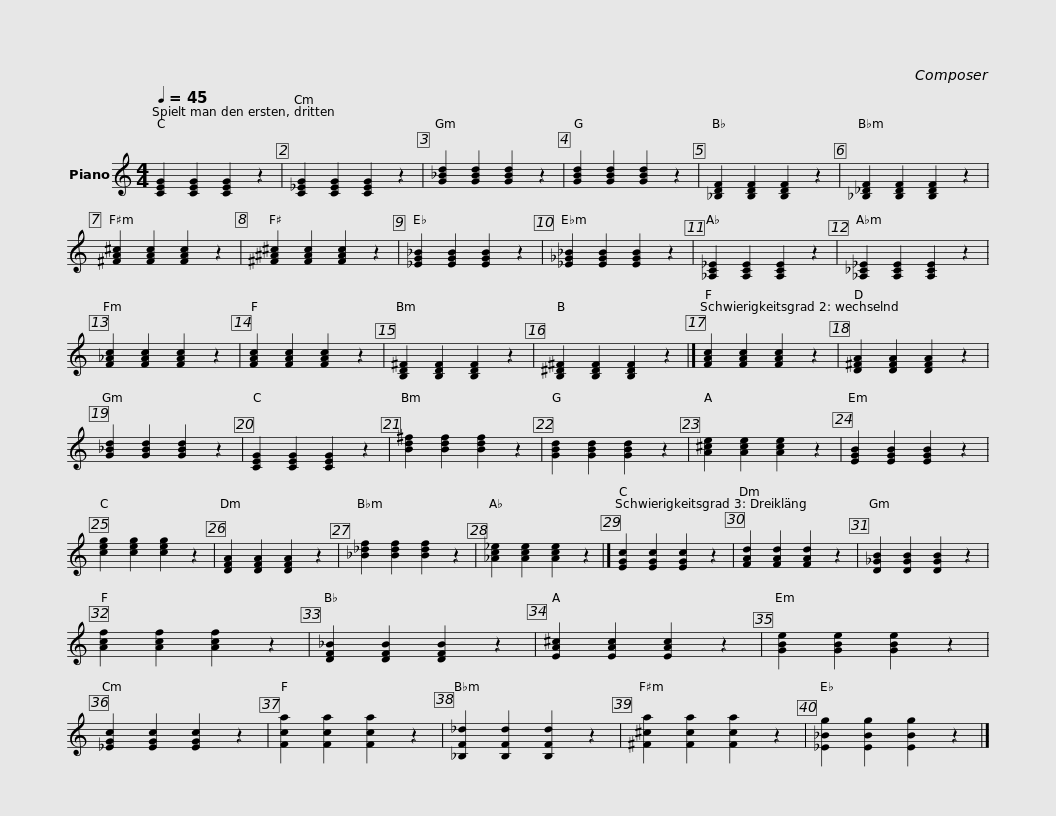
X:1
L:1/8
Q:1/4=45
M:4/4
I:linebreak $
K:C
V:1 treble
V:1
 [CEG]2 [CEG]2 [CEG]2 z2 | [C_EG]2 [CEG]2 [CEG]2 z2 | [G_Bd]2 [GBd]2 [GBd]2 z2 | [GBd]2 [GBd]2 [GBd]2 z2 |$ [_B,DF]2 [B,DF]2 [B,DF]2 z2 | %5
 [_B,_DF]2 [B,DF]2 [B,DF]2 z2 | [^FA^c]2 [FAc]2 [FAc]2 z2 | [^F^A^c]2 [FAc]2 [FAc]2 z2 |$ [_EG_B]2 [EGB]2 [EGB]2 z2 | [_E_G_B]2 [EGB]2 [EGB]2 z2 | %10
 [_A,C_E]2 [A,CE]2 [A,CE]2 z2 | [_A,_C_E]2 [A,CE]2 [A,CE]2 z2 |$ [F_Ac]2 [FAc]2 [FAc]2 z2 | [FAc]2 [FAc]2 [FAc]2 z2 | [B,D^F]2 [B,DF]2 [B,DF]2 z2 | %15
 [B,^D^F]2 [B,DF]2 [B,DF]2 z2 |]$ [FAc]2 [FAc]2 [FAc]2 z2 | [D^FA]2 [DFA]2 [DFA]2 z2 | [G_Bd]2 [GBd]2 [GBd]2 z2 | [CEG]2 [CEG]2 [CEG]2 z2 |$ %20
 [Bd^f]2 [Bdf]2 [Bdf]2 z2 | [GBd]2 [GBd]2 [GBd]2 z2 | [A^ce]2 [Ace]2 [Ace]2 z2 | [EGB]2 [EGB]2 [EGB]2 z2 |$ [ceg]2 [ceg]2 [ceg]2 z2 | %25
 [DFA]2 [DFA]2 [DFA]2 z2 | [_B_df]2 [Bdf]2 [Bdf]2 z2 | [_Ac_e]2 [Ace]2 [Ace]2 z2 |]$ [EGc]2 [EGc]2 [EGc]2 z2 | [FAd]2 [FAd]2 [FAd]2 z2 | %30
 [D_GB]2 [DGB]2 [DGB]2 z2 | [Acf]2 [Acf]2 [Acf]2 z2 |$ [DF_B]2 [DFB]2 [DFB]2 z2 | [EA^c]2 [EAc]2 [EAc]2 z2 | [GBe]2 [GBe]2 [GBe]2 z2 | %35
 [_EGc]2 [EGc]2 [EGc]2 z2 |$ [Fca]2 [Fca]2 [Fca]2 z2 | [_B,F_d]2 [B,Fd]2 [B,Fd]2 z2 | [^F^ca]2 [Fca]2 [Fca]2 z2 | [_E_Bg]2 [EBg]2 [EBg]2 z2 |] %40
